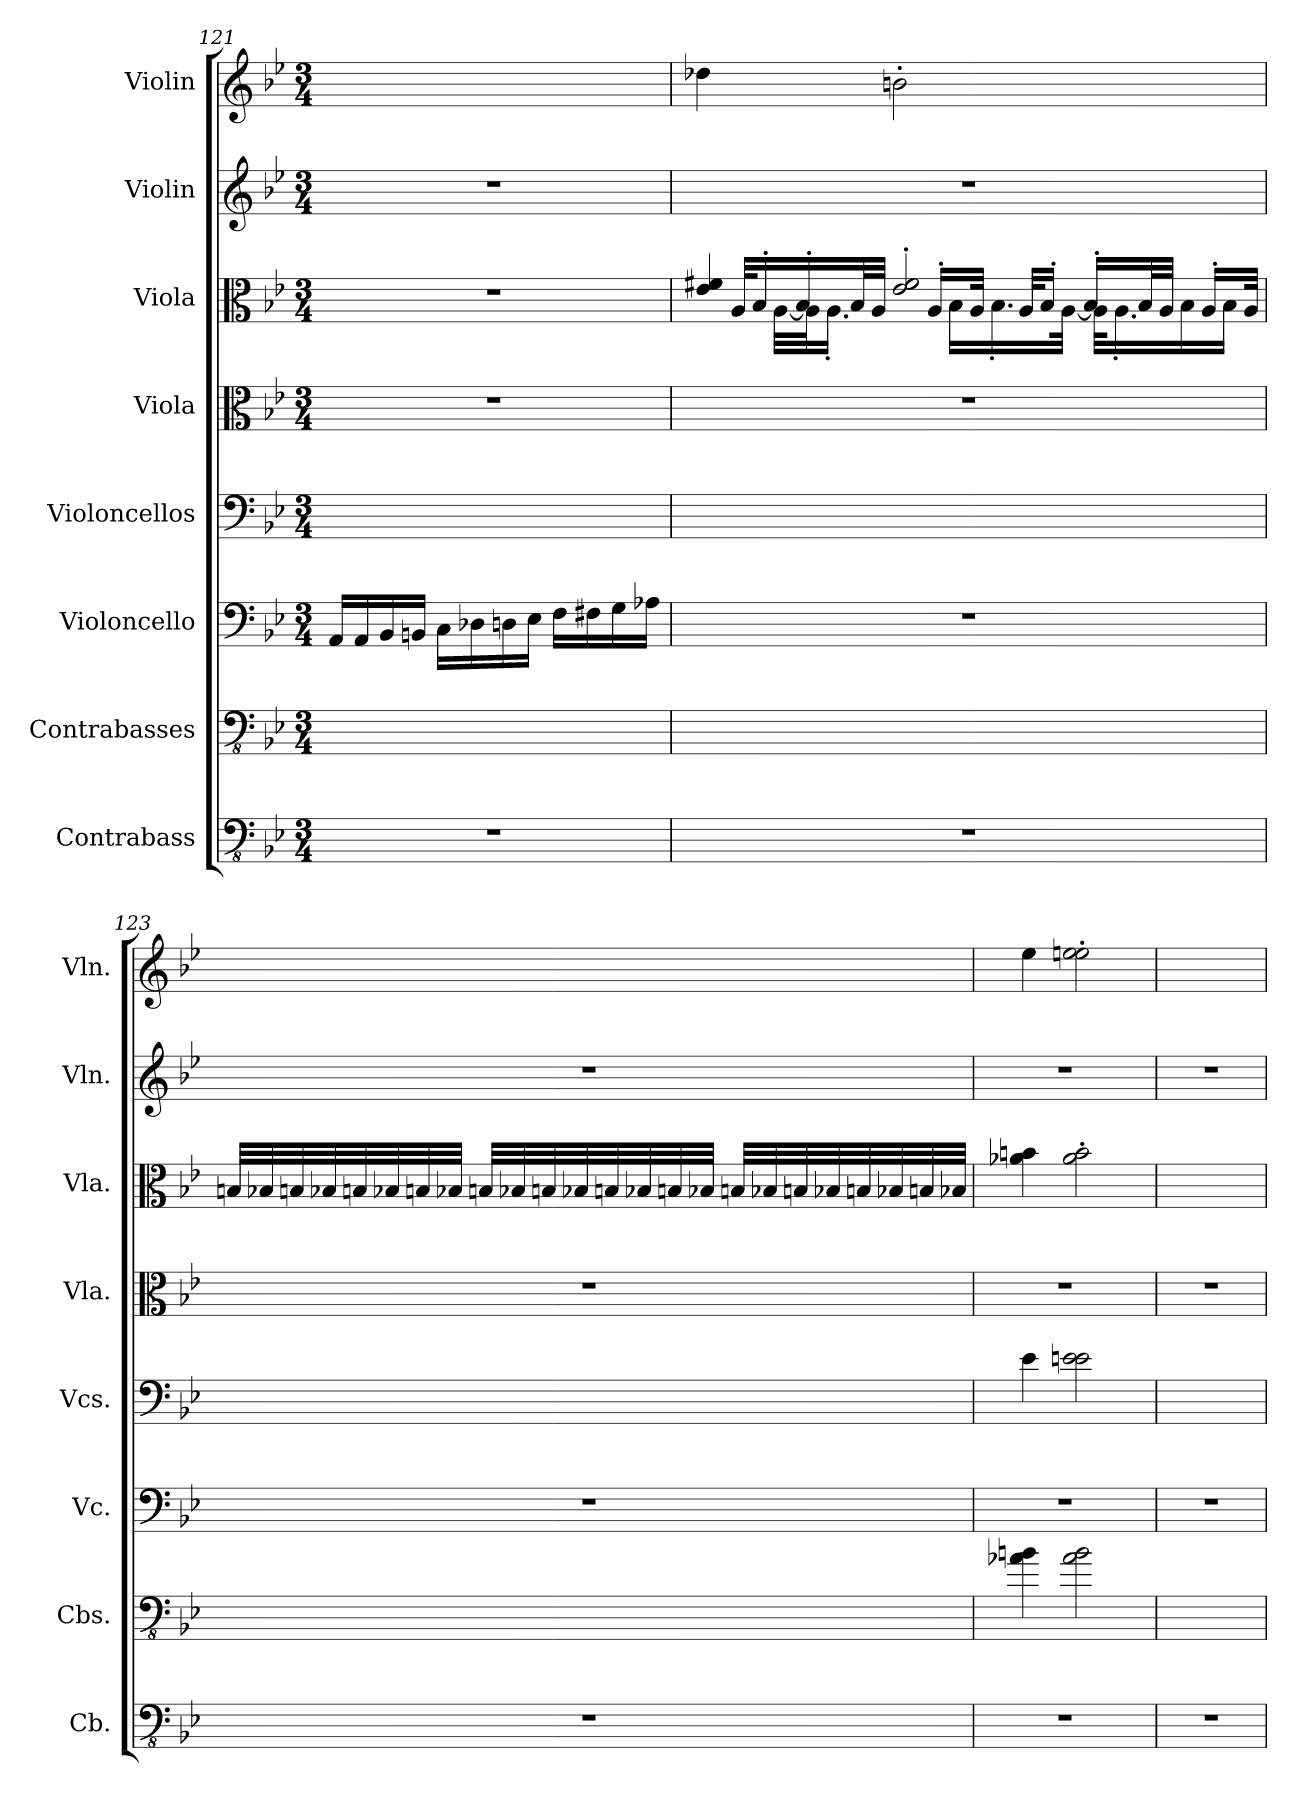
**kern	**kern	**kern	**kern	**kern	**kern	**kern	**kern
*part8	*part7	*part6	*part5	*part4	*part3	*part2	*part1
*staff8	*staff7	*staff6	*staff5	*staff4	*staff3	*staff2	*staff1
*I"Contrabass	*I"Contrabasses	*I"Violoncello	*I"Violoncellos	*I"Viola	*I"Viola	*I"Violin	*I"Violin
*I'Cb.	*I'Cbs.	*I'Vc.	*I'Vcs.	*I'Vla.	*I'Vla.	*I'Vln.	*I'Vln.
*clefFv4	*clefFv4	*clefF4	*clefF4	*clefC3	*clefC3	*clefG2	*clefG2
*ITrd7c12	*	*	*	*	*	*	*
*k[b-e-]	*k[b-e-]	*k[b-e-]	*k[b-e-]	*k[b-e-]	*k[b-e-]	*k[b-e-]	*k[b-e-]
*M3/4	*M3/4	*M3/4	*M3/4	*M3/4	*M3/4	*M3/4	*M3/4
=121	=121	=121	=121	=121	=121	=121	=121
2.r	2.ryy	16AA/LL	2.ryy	2.r	2.r	2.r	2.ryy
.	.	16AA/	.	.	.	.	.
.	.	16BB-/	.	.	.	.	.
.	.	16BBn/JJ	.	.	.	.	.
.	.	16C\LL	.	.	.	.	.
.	.	16D-X\	.	.	.	.	.
.	.	16Dn\	.	.	.	.	.
.	.	16E-\JJ	.	.	.	.	.
.	.	16F\LL	.	.	.	.	.
.	.	16F#X\	.	.	.	.	.
.	.	16G\	.	.	.	.	.
.	.	16A-X\JJ	.	.	.	.	.
!!LO:PB:g=z
=122	=122	=122	=122	=122	=122	=122	=122
*	*	*	*	*	*^	*	*
*	*	*	*	*	*	*^	*	*
2.r	2.ryy	2.r	2.ryy	2.r	4e-/ 4f#X/	16ryy	32ryy	2.r	4dd-X\
.	.	.	.	.	.	.	32A/KLL	.	.
.	.	.	.	.	.	32ryy	16B-'/	.	.
.	.	.	.	.	.	[32A\LLL	.	.	.
.	.	.	.	.	.	32A\J]	16B-'/	.	.
.	.	.	.	.	.	16.A'\JJ	.	.	.
.	.	.	.	.	.	.	32B-/L	.	.
.	.	.	.	.	.	.	32A/JJJ	.	.
.	.	.	.	.	2e-/' 2f#/'	16ryy	32ryy	.	2bn'\
.	.	.	.	.	.	.	16A'/LL	.	.
.	.	.	.	.	.	16B-\LL	.	.	.
.	.	.	.	.	.	.	32A/JJk	.	.
.	.	.	.	.	.	16.B-'\	32ryy	.	.
.	.	.	.	.	.	.	32A/KLL	.	.
.	.	.	.	.	.	.	16B-'/JJ	.	.
.	.	.	.	.	.	[32A\JJk	.	.	.
.	.	.	.	.	.	32A\KLL]	16B-'/LL	.	.
.	.	.	.	.	.	16.A'\	.	.	.
.	.	.	.	.	.	.	32B-/L	.	.
.	.	.	.	.	.	.	32A/JJJ	.	.
.	.	.	.	.	.	16B-\	32ryy	.	.
.	.	.	.	.	.	.	16A'/LL	.	.
.	.	.	.	.	.	16B-\JJ	.	.	.
.	.	.	.	.	.	.	32A/JJk	.	.
*	*	*	*	*	*v	*v	*v	*	*
!!LO:PB:g=z
=123	=123	=123	=123	=123	=123	=123	=123
2.r	2.ryy	2.r	2.ryy	2.r	32Bn/LLL	2.r	2.ryy
.	.	.	.	.	32B-X/	.	.
.	.	.	.	.	32Bn/	.	.
.	.	.	.	.	32B-X/	.	.
.	.	.	.	.	32Bn/	.	.
.	.	.	.	.	32B-X/	.	.
.	.	.	.	.	32Bn/	.	.
.	.	.	.	.	32B-X/JJJ	.	.
.	.	.	.	.	32Bn/LLL	.	.
.	.	.	.	.	32B-X/	.	.
.	.	.	.	.	32Bn/	.	.
.	.	.	.	.	32B-X/	.	.
.	.	.	.	.	32Bn/	.	.
.	.	.	.	.	32B-X/	.	.
.	.	.	.	.	32Bn/	.	.
.	.	.	.	.	32B-X/JJJ	.	.
.	.	.	.	.	32Bn/LLL	.	.
.	.	.	.	.	32B-X/	.	.
.	.	.	.	.	32Bn/	.	.
.	.	.	.	.	32B-X/	.	.
.	.	.	.	.	32Bn/	.	.
.	.	.	.	.	32B-X/	.	.
.	.	.	.	.	32Bn/	.	.
.	.	.	.	.	32B-X/JJJ	.	.
=124	=124	=124	=124	=124	=124	=124	=124
2.r	4A-X\ 4Bn\	2.r	4e-\	2.r	4a-X\ 4bn\	2.r	4ee-\
.	2A-\ 2B\	.	2e-\ 2en\	.	2a-\' 2b\'	.	2ee-\' 2een\'
!!LO:PB:g=z
=125	=125	=125	=125	=125	=125	=125	=125
2.r	2.ryy	2.r	2.ryy	2.r	2.ryy	2.r	2.ryy
=	=	=	=	=	=	=	=
*-	*-	*-	*-	*-	*-	*-	*-
